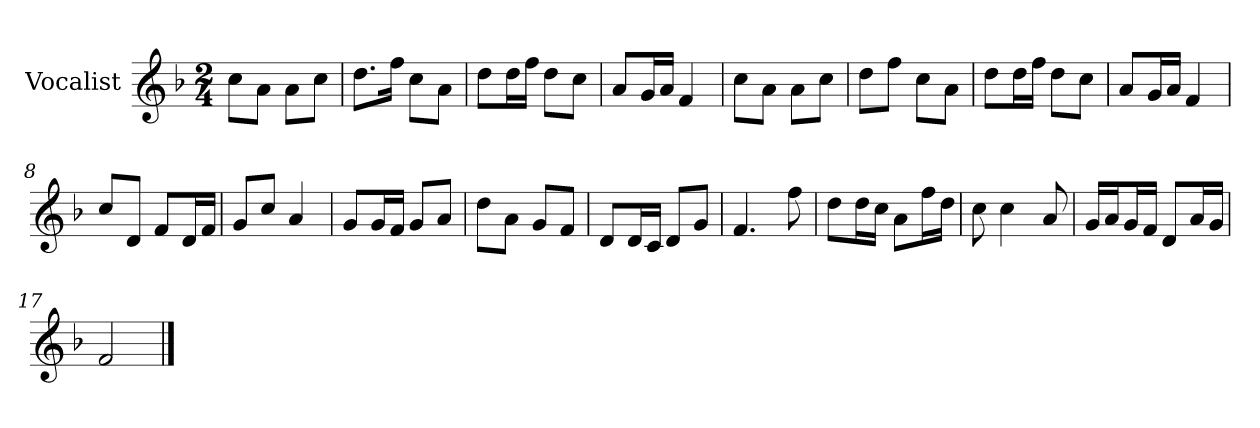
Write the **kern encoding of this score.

**kern
*part1
*staff1
*I"Vocalist
*k[b-]
*F:
*M2/4
=
8ccL
8aJ
8aL
8ccJ
=1
8.ddL
16ffJk
8ccL
8aJ
=2
8ddL
16ddL
16ffJJ
8ddL
8ccJ
=3
8aL
16gL
16aJJ
4f
=4
8ccL
8aJ
8aL
8ccJ
=5
8ddL
8ffJ
8ccL
8aJ
=6
8ddL
16ddL
16ffJJ
8ddL
8ccJ
=7
8aL
16gL
16aJJ
4f
=8
8ccL
8dJ
8fL
16dL
16fJJ
=9
8gL
8ccJ
4a
=10
8gL
16gL
16fJJ
8gL
8aJ
=11
8ddL
8aJ
8gL
8fJ
=12
8dL
16dL
16cJJ
8dL
8gJ
=13
4.f
8ff
=14
8ddL
16ddL
16ccJJ
8aL
16ffL
16ddJJ
=15
8cc
4cc
8a
=16
16gLL
16aJ
16gL
16fJJ
8dL
16aL
16gJJ
=17
2f
==
*-
